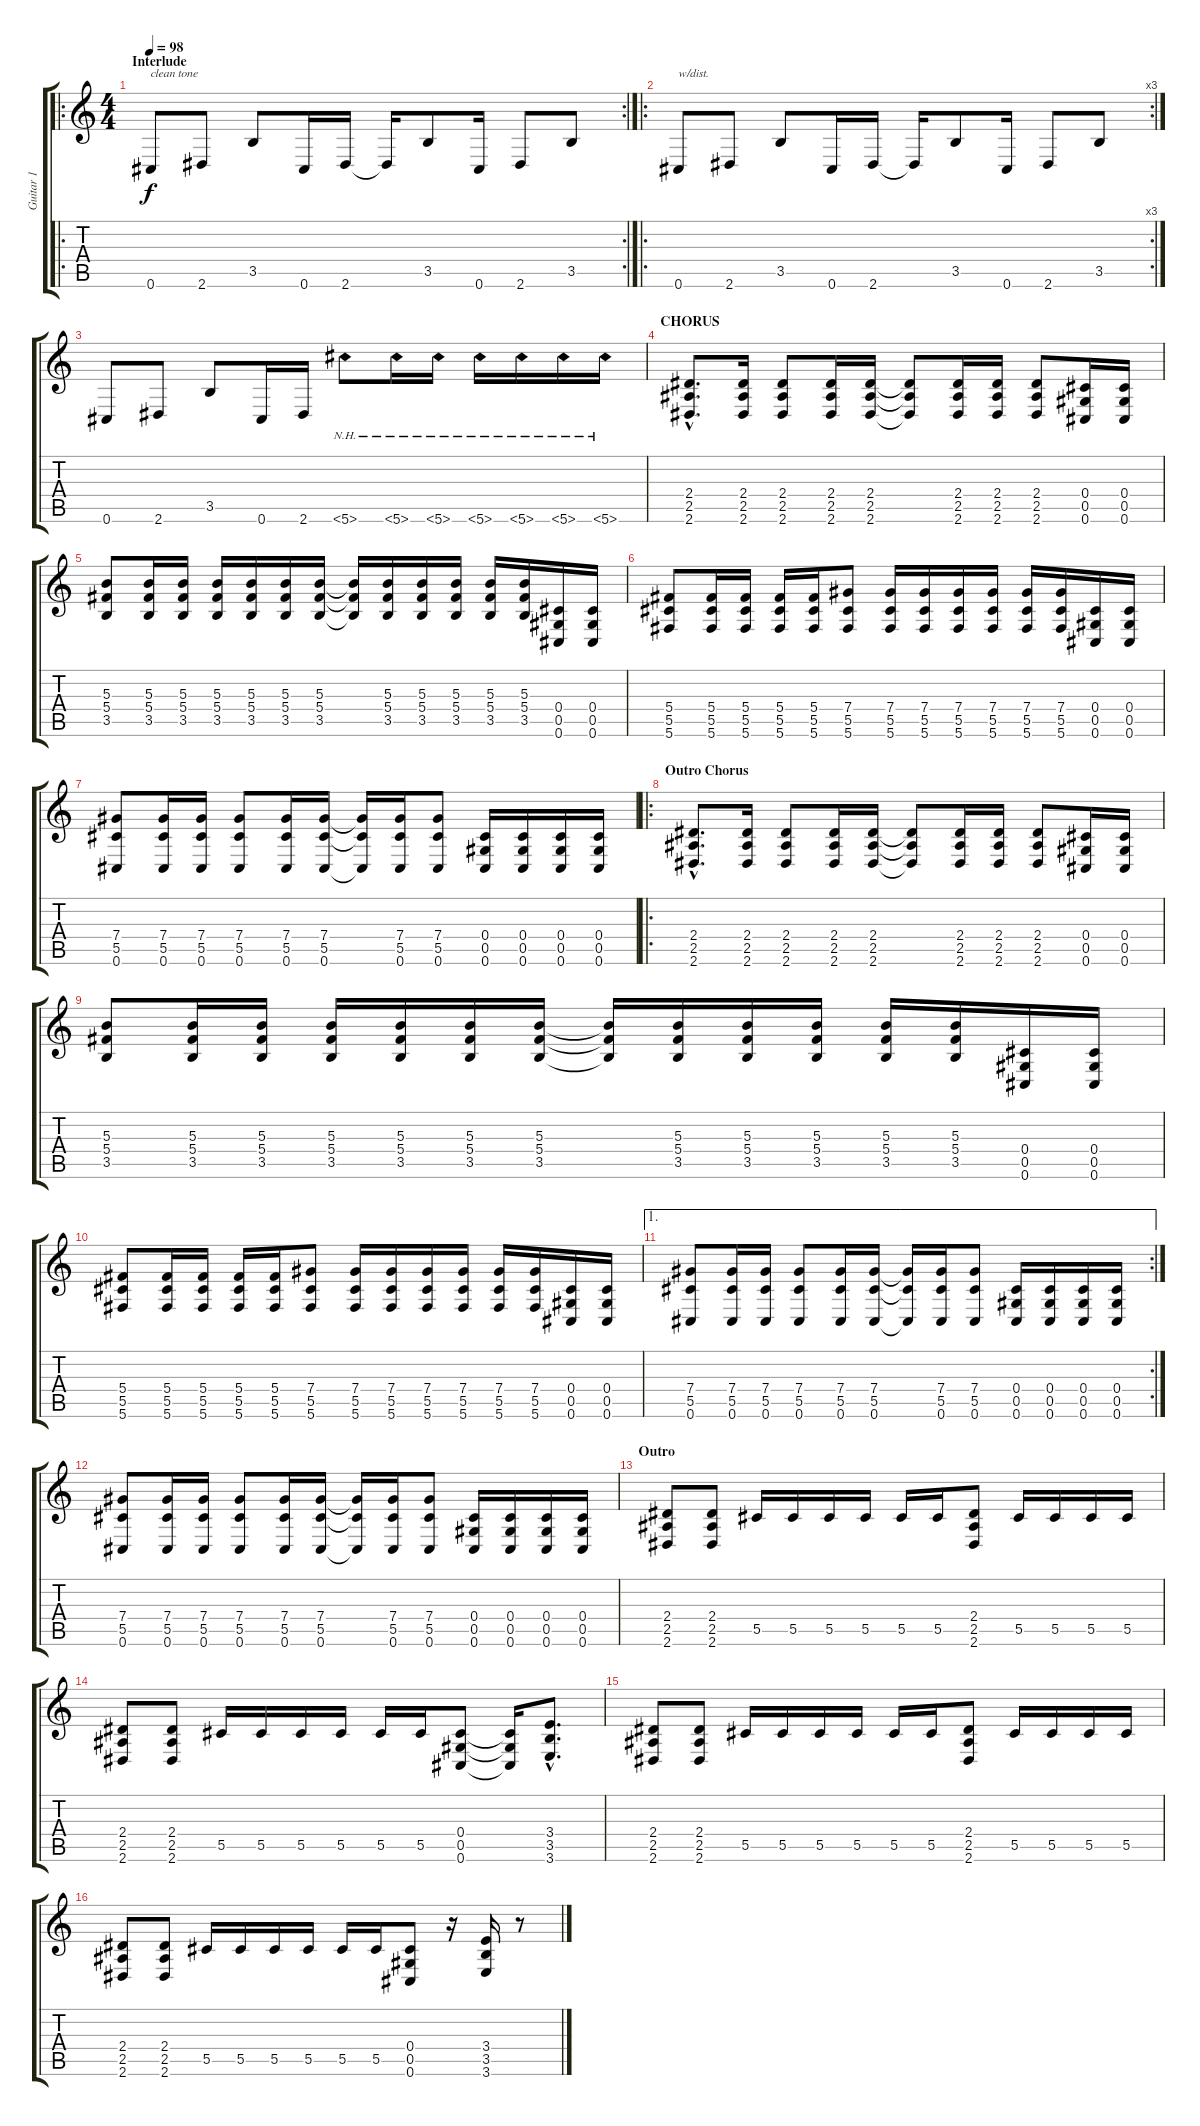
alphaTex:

\track ("Guitar 1" "Guitar 1") {instrument distortionguitar}
\staff {score tabs}
\tuning (Eb4 Bb3 Gb3 Db3 Ab2 Db2) {hide}
\ro
\rc 2
\ts (4 4)
\section ("" "Interlude")
\tempo 98
\clef g2
\ks c
0.6.8{txt "clean tone" dy f instrument electricguitarclean} 2.6.8 3.5.8 0.6.16 2.6.16 2.6{t}.16 3.5.8 0.6.16 2.6.8 3.5.8 |
\ro
\rc 3
0.6.8{txt "w/dist." instrument distortionguitar} 2.6.8 3.5.8 0.6.16 2.6.16 2.6{t}.16 3.5.8 0.6.16 2.6.8 3.5.8 |
0.6.8 2.6.8 3.5.8 0.6.16 2.6.16 5.6{nh}.8 5.6{nh}.16 5.6{nh}.16 5.6{nh}.16 5.6{nh}.16 5.6{nh}.16 5.6{nh}.16 |
\section ("" "CHORUS")
(2.4{hac} 2.5{hac} 2.6{hac}).8{d} (2.4 2.5 2.6).16 (2.4 2.5 2.6).8 (2.4 2.5 2.6).16 (2.4 2.5 2.6).16 (2.4{t} 2.5{t} 2.6{t}).8 (2.4 2.5 2.6).16 (2.4 2.5 2.6).16 (2.4 2.5 2.6).8 (0.4 0.5 0.6).16 (0.4 0.5 0.6).16 |
(5.3 5.4 3.5).8 (5.3 5.4 3.5).16 (5.3 5.4 3.5).16 (5.3 5.4 3.5).16 (5.3 5.4 3.5).16 (5.3 5.4 3.5).16 (5.3 5.4 3.5).16 (5.3{t} 5.4{t} 3.5{t}).16 (5.3 5.4 3.5).16 (5.3 5.4 3.5).16 (5.3 5.4 3.5).16 (5.3 5.4 3.5).16 (5.3 5.4 3.5).16 (0.4 0.5 0.6).16 (0.4 0.5 0.6).16 |
(5.4 5.5 5.6).8 (5.4 5.5 5.6).16 (5.4 5.5 5.6).16 (5.4 5.5 5.6).16 (5.4 5.5 5.6).16 (7.4 5.5 5.6).8 (7.4 5.5 5.6).16 (7.4 5.5 5.6).16 (7.4 5.5 5.6).16 (7.4 5.5 5.6).16 (7.4 5.5 5.6).16 (7.4 5.5 5.6).16 (0.4 0.5 0.6).16 (0.4 0.5 0.6).16 |
(7.4 5.5 0.6).8 (7.4 5.5 0.6).16 (7.4 5.5 0.6).16 (7.4 5.5 0.6).8 (7.4 5.5 0.6).16 (7.4 5.5 0.6).16 (7.4{t} 5.5{t} 0.6{t}).16 (7.4 5.5 0.6).16 (7.4 5.5 0.6).8 (0.4 0.5 0.6).16 (0.4 0.5 0.6).16 (0.4 0.5 0.6).16 (0.4 0.5 0.6).16 |
\ro
\section ("" "Outro Chorus")
(2.4{hac} 2.5{hac} 2.6{hac}).8{d} (2.4 2.5 2.6).16 (2.4 2.5 2.6).8 (2.4 2.5 2.6).16 (2.4 2.5 2.6).16 (2.4{t} 2.5{t} 2.6{t}).8 (2.4 2.5 2.6).16 (2.4 2.5 2.6).16 (2.4 2.5 2.6).8 (0.4 0.5 0.6).16 (0.4 0.5 0.6).16 |
(5.3 5.4 3.5).8 (5.3 5.4 3.5).16 (5.3 5.4 3.5).16 (5.3 5.4 3.5).16 (5.3 5.4 3.5).16 (5.3 5.4 3.5).16 (5.3 5.4 3.5).16 (5.3{t} 5.4{t} 3.5{t}).16 (5.3 5.4 3.5).16 (5.3 5.4 3.5).16 (5.3 5.4 3.5).16 (5.3 5.4 3.5).16 (5.3 5.4 3.5).16 (0.4 0.5 0.6).16 (0.4 0.5 0.6).16 |
(5.4 5.5 5.6).8 (5.4 5.5 5.6).16 (5.4 5.5 5.6).16 (5.4 5.5 5.6).16 (5.4 5.5 5.6).16 (7.4 5.5 5.6).8 (7.4 5.5 5.6).16 (7.4 5.5 5.6).16 (7.4 5.5 5.6).16 (7.4 5.5 5.6).16 (7.4 5.5 5.6).16 (7.4 5.5 5.6).16 (0.4 0.5 0.6).16 (0.4 0.5 0.6).16 |
\ae 1
\rc 2
(7.4 5.5 0.6).8 (7.4 5.5 0.6).16 (7.4 5.5 0.6).16 (7.4 5.5 0.6).8 (7.4 5.5 0.6).16 (7.4 5.5 0.6).16 (7.4{t} 5.5{t} 0.6{t}).16 (7.4 5.5 0.6).16 (7.4 5.5 0.6).8 (0.4 0.5 0.6).16 (0.4 0.5 0.6).16 (0.4 0.5 0.6).16 (0.4 0.5 0.6).16 |
(7.4 5.5 0.6).8 (7.4 5.5 0.6).16 (7.4 5.5 0.6).16 (7.4 5.5 0.6).8 (7.4 5.5 0.6).16 (7.4 5.5 0.6).16 (7.4{t} 5.5{t} 0.6{t}).16 (7.4 5.5 0.6).16 (7.4 5.5 0.6).8 (0.4 0.5 0.6).16 (0.4 0.5 0.6).16 (0.4 0.5 0.6).16 (0.4 0.5 0.6).16 |
\section ("" "Outro")
(2.4 2.5 2.6).8 (2.4 2.5 2.6).8 5.5.16 5.5.16 5.5.16 5.5.16 5.5.16 5.5.16 (2.4 2.5 2.6).8 5.5.16 5.5.16 5.5.16 5.5.16 |
(2.4 2.5 2.6).8 (2.4 2.5 2.6).8 5.5.16 5.5.16 5.5.16 5.5.16 5.5.16 5.5.16 (0.4 0.5 0.6).8 (0.4{t} 0.5{t} 0.6{t}).16 (3.4{hac} 3.5{hac} 3.6{hac}).8{d} |
(2.4 2.5 2.6).8 (2.4 2.5 2.6).8 5.5.16 5.5.16 5.5.16 5.5.16 5.5.16 5.5.16 (2.4 2.5 2.6).8 5.5.16 5.5.16 5.5.16 5.5.16 |
(2.4 2.5 2.6).8 (2.4 2.5 2.6).8 5.5.16 5.5.16 5.5.16 5.5.16 5.5.16 5.5.16 (0.4 0.5 0.6).8 r.16 (3.4 3.5 3.6).16 r.8
